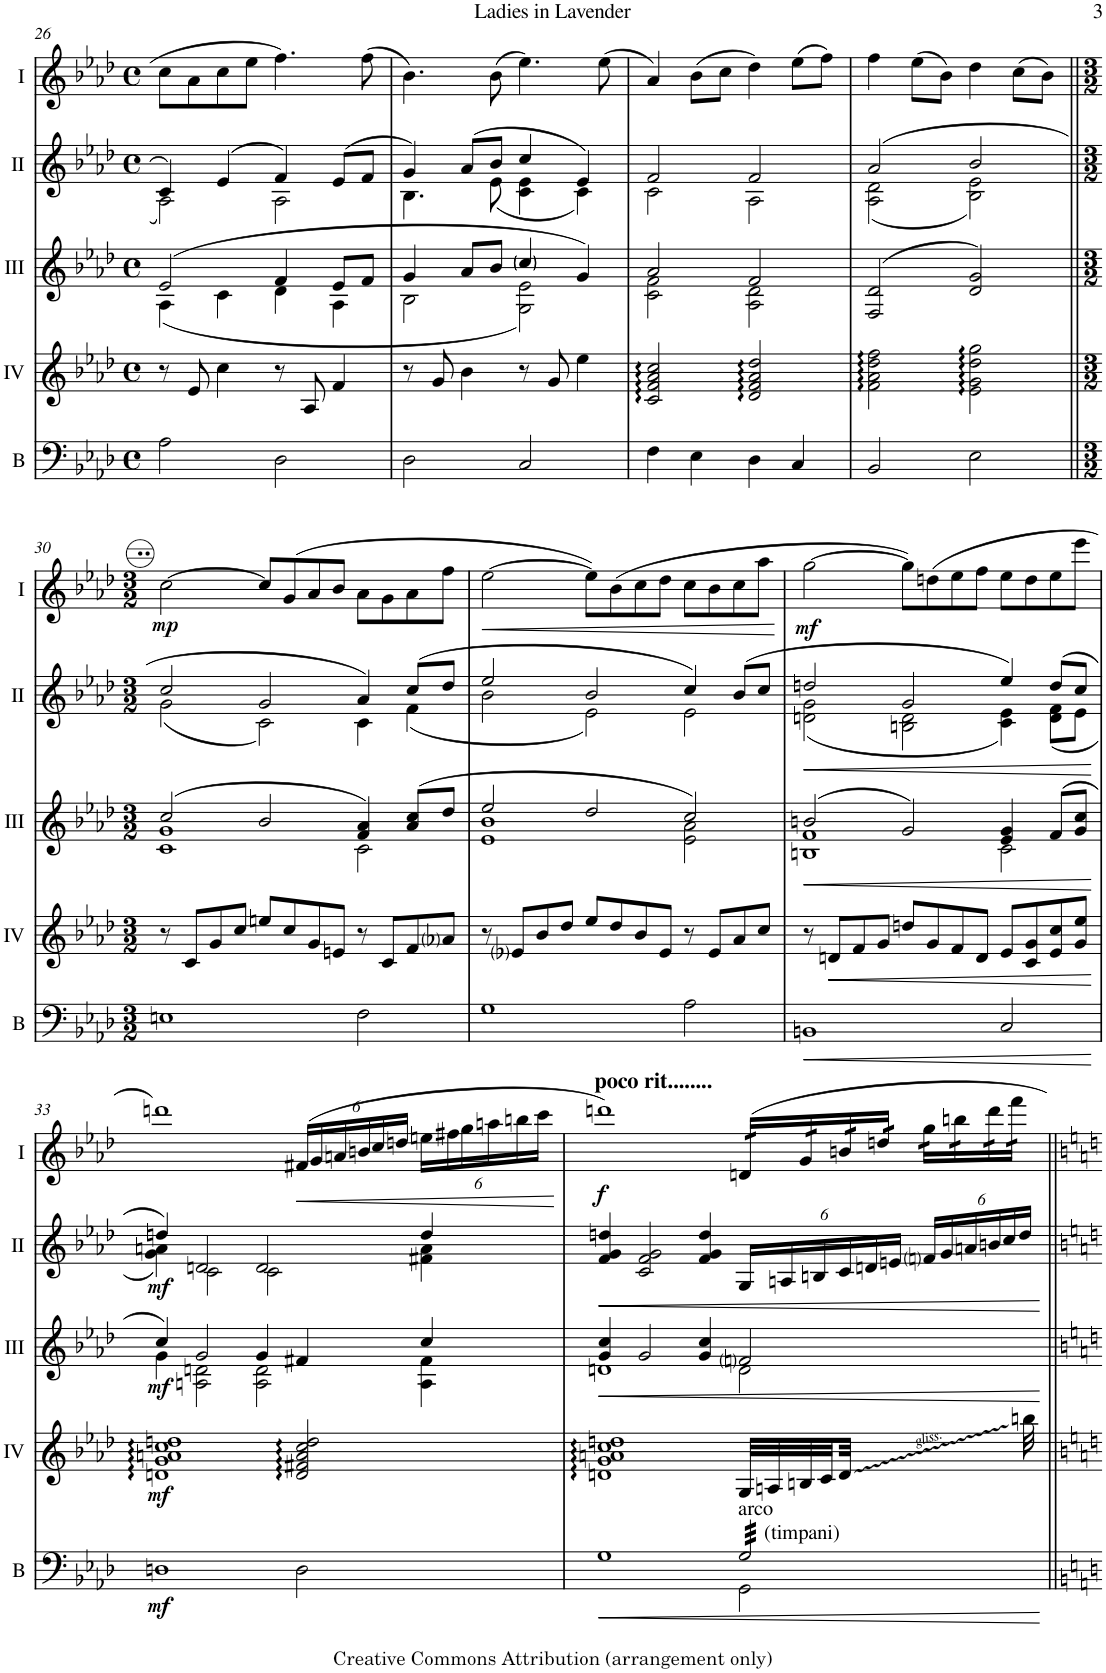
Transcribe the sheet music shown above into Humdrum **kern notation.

**kern	**dynam	**kern	**dynam	**kern	**dynam	**kern	**dynam	**kern	**dynam
*part5	*part5	*part4	*part4	*part3	*part3	*part2	*part2	*part1	*part1
*staff5	*staff5	*staff4	*staff4	*staff3	*staff3	*staff2	*staff2	*staff1	*staff1
*I"Bass	*	*I"Acc. 4	*	*I"Acc. 3	*	*I"Acc. 2	*	*I"Acc. 1	*
*I'B	*	*	*	*	*	*	*	*	*
!!LO:PB:g=z
*clefF4	*	*clefG2	*	*clefG2	*	*clefG2	*	*clefG2	*
*Trd7c12	*	*Trd7c12	*	*Trd7c12	*	*	*	*	*
*k[b-e-a-d-]	*	*k[b-e-a-d-]	*	*k[b-e-a-d-]	*	*k[b-e-a-d-]	*	*k[b-e-a-d-]	*
*M4/4	*	*M4/4	*	*M4/4	*	*M4/4	*	*M4/4	*
*met(c)	*	*met(c)	*	*met(c)	*	*met(c)	*	*met(c)	*
=26	=26	=26	=26	=26	=26	=26	=26	=26	=26
*	*	*	*	*^	*	*^	*	*	*
2A-\	.	8r	.	(2e-/	(4A-\	.	4c/	2A-\	.	8cc\L	.
.	.	8e-/	.	.	.	.	.	.	.	8a-\	.
.	.	4cc\	.	.	4c\	.	(4e-/	.	.	8cc\	.
.	.	.	.	.	.	.	.	.	.	8ee-\J	.
2D-\	.	8r	.	4f/	4d-\	.	4f/)	2A-\	.	4.ff\	.
.	.	8A-/	.	.	.	.	.	.	.	.	.
.	.	4f/	.	8e-/L	4A-\	.	(8e-/L	.	.	.	.
.	.	.	.	8f/J	.	.	8f/J	.	.	(8ff\	.
=27	=27	=27	=27	=27	=27	=27	=27	=27	=27	=27	=27
2D-\	.	8r	.	4g/	2B-\	.	4g/)	4.B-\	.	4.b-\)	.
.	.	8g/	.	.	.	.	.	.	.	.	.
.	.	4b-\	.	8a-/L	.	.	(8a-/L	.	.	.	.
.	.	.	.	8b-/J	.	.	8b-/J	(8e-\	.	(8b-\	.
2C/	.	8r	.	4cc/	2G\ 2e-\)	.	4cc/	4c\ 4e-\	.	4.ee-\)	.
.	.	8g/	.	.	.	.	.	.	.	.	.
.	.	4ee-\	.	4g/)	.	.	4e-/)	4c\)	.	.	.
.	.	.	.	.	.	.	.	.	.	(8ee-\	.
=28	=28	=28	=28	=28	=28	=28	=28	=28	=28	=28	=28
4F\	.	2c/ 2f/ 2a-/ 2cc/	.	2a-/	2c\ 2f\	.	2f/	2c\	.	4a-/)	.
4E-\	.	.	.	.	.	.	.	.	.	(8b-\L	.
.	.	.	.	.	.	.	.	.	.	8cc\J	.
4D-\	.	2d-/ 2f/ 2a-/ 2dd-/	.	2f/	2A-\ 2d-\	.	2f/	2A-\	.	4dd-\)	.
4C/	.	.	.	.	.	.	.	.	.	(8ee-\L	.
.	.	.	.	.	.	.	.	.	.	8ff\J)	.
*	*	*	*	*v	*v	*	*	*	*	*	*
=29	=29	=29	=29	=29	=29	=29	=29	=29	=29	=29
2BB-/	.	2f\ 2a-\ 2dd-\ 2ff\	.	(>2F/ 2d-/	.	(2a-/	(2A-\ 2d-\	.	4ff\	.
.	.	.	.	.	.	.	.	.	(8ee-\L	.
.	.	.	.	.	.	.	.	.	8b-\J)	.
2E-\	.	2e-\ 2g\ 2dd-\ 2gg\	.	2d-/ 2g/)	.	2b-/	2B-\ 2e-\)	.	4dd-\	.
.	.	.	.	.	.	.	.	.	(8cc\L	.
.	.	.	.	.	.	.	.	.	8b-\J)	.
!!LO:LB:g=z
=30||	=30||	=30||	=30||	=30||	=30||	=30||	=30||	=30||	=30||	=30||
*M3/2	*	*M3/2	*	*M3/2	*	*M3/2	*	*	*M3/2	*
*	*	*	*	*^	*	*	*	*	*	*
!	!	!	!	!	!	!	!	!	!	!	!LO:DY:b
1En	.	8r	.	(2cc/	1c 1g	.	2cc/	(2g\	.	[2cc\	mp
.	.	8c/L	.	.	.	.	.	.	.	.	.
.	.	8g/	.	.	.	.	.	.	.	.	.
.	.	8cc/J	.	.	.	.	.	.	.	.	.
.	.	8een/L	.	2b-/	.	.	2g/	2c\)	.	8cc/L]	.
.	.	8cc/	.	.	.	.	.	.	.	(8g/	.
.	.	8g/	.	.	.	.	.	.	.	8a-/	.
.	.	8en/J	.	.	.	.	.	.	.	8b-/J	.
2F\	.	8r	.	4f/ 4a-/)	2c\	.	4a-/)	4c\	.	8a-\L	.
.	.	8c/L	.	.	.	.	.	.	.	8g\	.
.	.	8f/	.	(8a-/ 8cc/L	.	.	(8cc/L	(4f\	.	8a-\	.
.	.	8a-i/J	.	8dd-/J	.	.	8dd-/J	.	.	8ff\J	.
=31	=31	=31	=31	=31	=31	=31	=31	=31	=31	=31	=31
!	!	!	!	!	!	!	!	!	!	!	!LO:HP:b
1G	.	8r	.	2ee-/	1e- 1b-	.	2ee-/	2b-\	.	[2ee-\	<
.	.	8e-i/L	.	.	.	.	.	.	.	.	.
.	.	8b-/	.	.	.	.	.	.	.	.	.
.	.	8dd-/J	.	.	.	.	.	.	.	.	.
.	.	8ee-/L	.	2dd-/	.	.	2b-/	2e-\)	.	8ee-\L])	.
.	.	8dd-/	.	.	.	.	.	.	.	(8b-\	.
.	.	8b-/	.	.	.	.	.	.	.	8cc\	.
.	.	8e-/J	.	.	.	.	.	.	.	8dd-\J	.
2A-\	.	8r	.	2cc/)	2e-\ 2a-\	.	4cc/)	2e-\	.	8cc\L	.
.	.	8e-/L	.	.	.	.	.	.	.	8b-\	.
.	.	8a-/	.	.	.	.	(8b-/L	.	.	8cc\	.
.	.	8cc/J	.	.	.	.	8cc/J	.	.	8aa-\J	.
*	*	*	*	*v	*v	*	*	*	*	*	*
*	*	*	*	*	*	*v	*v	*	*	*
.	.	.	.	.	.	.	.	.	[
=32	=32	=32	=32	=32	=32	=32	=32	=32	=32
!	!LO:HP:b	!	!	!	!LO:HP:b	!	!LO:HP:b	!	!LO:DY:b
*	*	*	*	*^	*	*^	*	*	*
1BBn	<	8r	.	(2bn/	1Bn 1f	<	2ddn/	(2dn\ 2g\	<	[2gg\	mf
!	!	!	!LO:HP:b	!	!	!	!	!	!	!	!
.	.	8dn/L	<	.	.	.	.	.	.	.	.
.	.	8f/	.	.	.	.	.	.	.	.	.
.	.	8g/J	.	.	.	.	.	.	.	.	.
.	.	8ddn/L	.	2g/)	.	.	2g/	2Bn\ 2d\	.	8gg\L])	.
.	.	8g/	.	.	.	.	.	.	.	(>8ddn\	.
.	.	8f/	.	.	.	.	.	.	.	8ee-\	.
.	.	8d/J	.	.	.	.	.	.	.	8ff\J	.
2C/	.	8e-/L	.	4e-/ 4g/	2c\	.	4ee-/)	4c\ 4e-\)	.	8ee-\L	.
.	.	8c/ 8g/	.	.	.	.	.	.	.	8dd\	.
.	.	8e-/ 8cc/	.	(8f/L	.	.	(8dd/L	(8d\ 8f\L	.	8ee-\	.
.	.	8g/ 8ee-/J	.	8g/ 8cc/J	.	.	8cc/J	8e-\J	.	8eee-\J	.
*	*	*	*	*v	*v	*	*	*	*	*	*
*	*	*	*	*	*	*v	*v	*	*	*
.	[	.	[	.	[	.	[	.	.
!!LO:LB:g=z
=33	=33	=33	=33	=33	=33	=33	=33	=33	=33
*	*	*	*	*^	*	*^	*	*	*
!	!LO:DY:b	!	!LO:DY:b	!	!	!LO:DY:b	!	!	!LO:DY:b	!	!
1Dn	mf	1dn 1g 1an 1cc 1ddn	mf	4cc/)	4g\	mf	4ddn/)	4g\ 4an\)	mf	1dddn)	.
.	.	.	.	2g/	2An\ 2dn\	.	2dn/	2c\	.	.	.
.	.	.	.	4g/	2A\ 2d\	.	2d/	2c\	.	.	.
*	*	*	*	*	*	*	*	*	*	*Xbrackettup	*
!	!	!	!	!	!	!	!	!	!	!	!LO:HP:b
2D\	.	2d/ 2f#X/ 2a/ 2cc/ 2dd/	.	4f#X/	.	.	.	.	.	(>24f#X/LL	<
.	.	.	.	.	.	.	.	.	.	24g/	.
.	.	.	.	.	.	.	.	.	.	24an/	.
.	.	.	.	.	.	.	.	.	.	24bn/	.
.	.	.	.	.	.	.	.	.	.	24cc/	.
.	.	.	.	.	.	.	.	.	.	24ddn/JJ	.
.	.	.	.	4cc/	4A\ 4f#\	.	4dd/	4f#X\ 4a\	.	24een\LL	.
.	.	.	.	.	.	.	.	.	.	24ff#X\	.
.	.	.	.	.	.	.	.	.	.	24gg\	.
.	.	.	.	.	.	.	.	.	.	24aan\	.
.	.	.	.	.	.	.	.	.	.	24bbn\	.
.	.	.	.	.	.	.	.	.	.	24ccc\JJ	.
*	*	*	*	*v	*v	*	*	*	*	*	*
*	*	*	*	*	*	*v	*v	*	*	*
.	.	.	.	.	.	.	.	.	[
=34	=34	=34	=34	=34	=34	=34	=34	=34	=34
!	!	!	!	!	!	!	!	!LO:TX:a:B:t=poco rit........	!
!	!LO:HP:b	!	!	!	!LO:HP:b	!	!LO:HP:b	!	!LO:DY:b
*^	*	*	*	*^	*	*	*	*	*
1G	1ryy	<	1dn 1g 1an 1cc 1ddn	.	4g/ 4cc/	1dn	<	4f/ 4g/ 4ddn/	<	1dddn)	f
.	.	.	.	.	2g/	.	.	2c/ 2f/ 2g/	.	.	.
.	.	.	.	.	4g/ 4cc/	.	.	4f/ 4g/ 4dd/	.	.	.
*	*	*	*	*	*	*	*	*Xbrackettup	*	*	*
!LO:TX:a:t=(timpani)	!	!	!	!	!	!	!	!	!	!	!
!LO:TX:a:t=arco	!	!	!	!	!	!	!	!	!	!	!
*tremolo	*	*	*	*	*	*	*	*	*	*	*
*	*	*	*	*	*	*	*	*	*	*tremolo	*
32G/LLL	2GG\	.	32G/LLL	.	2fni/	2d\	.	24G/LL	.	32dn/LLL	.
32G/	.	.	32An/	.	.	.	.	.	.	32dn/	.
.	.	.	.	.	.	.	.	24An/	.	.	.
32G/	.	.	32Bn/	.	.	.	.	.	.	32g/	.
.	.	.	.	.	.	.	.	24Bn/	.	.	.
32G/	.	.	32c/	.	.	.	.	.	.	32g/	.
32G/	.	.	32d/JJJ	.	.	.	.	24c/	.	32bn/	.
32G/	.	.	4ryy	.	.	.	.	.	.	32bn/	.
.	.	.	.	.	.	.	.	24dn/	.	.	.
32G/	.	.	.	.	.	.	.	.	.	32ddn/	.
.	.	.	.	.	.	.	.	24en/JJ	.	.	.
32G/	.	.	.	.	.	.	.	.	.	32ddn/JJJ	.
32G/	.	.	.	.	.	.	.	24fni/LL	.	32gg\LLL	.
32G/	.	.	.	.	.	.	.	.	.	32gg\	.
.	.	.	.	.	.	.	.	24g/	.	.	.
32G/	.	.	.	.	.	.	.	.	.	32bbn\	.
.	.	.	.	.	.	.	.	24an/	.	.	.
32G/	.	.	.	.	.	.	.	.	.	32bbn\	.
32G/	.	.	.	.	.	.	.	24bn/	.	32ddd\	.
32G/	.	.	32ryy	.	.	.	.	.	.	32ddd\	.
.	.	.	.	.	.	.	.	24cc/	.	.	.
32G/	.	.	32ryy	.	.	.	.	.	.	32fff\	.
.	.	.	.	.	.	.	.	24dd/JJ	.	.	.
32G/JJJ	.	.	32bbn\	.	.	.	.	.	.	32fff\JJJ	.
*	*	*	*	*	*	*	*	*	*	*Xtremolo	*
*Xtremolo	*	*	*	*	*	*	*	*	*	*	*
*v	*v	*	*	*	*v	*v	*	*	*	*	*
.	[	.	.	.	[	.	[	.	.
=||	=||	=||	=||	=||	=||	=||	=||	=||	=||
*-	*-	*-	*-	*-	*-	*-	*-	*-	*-
